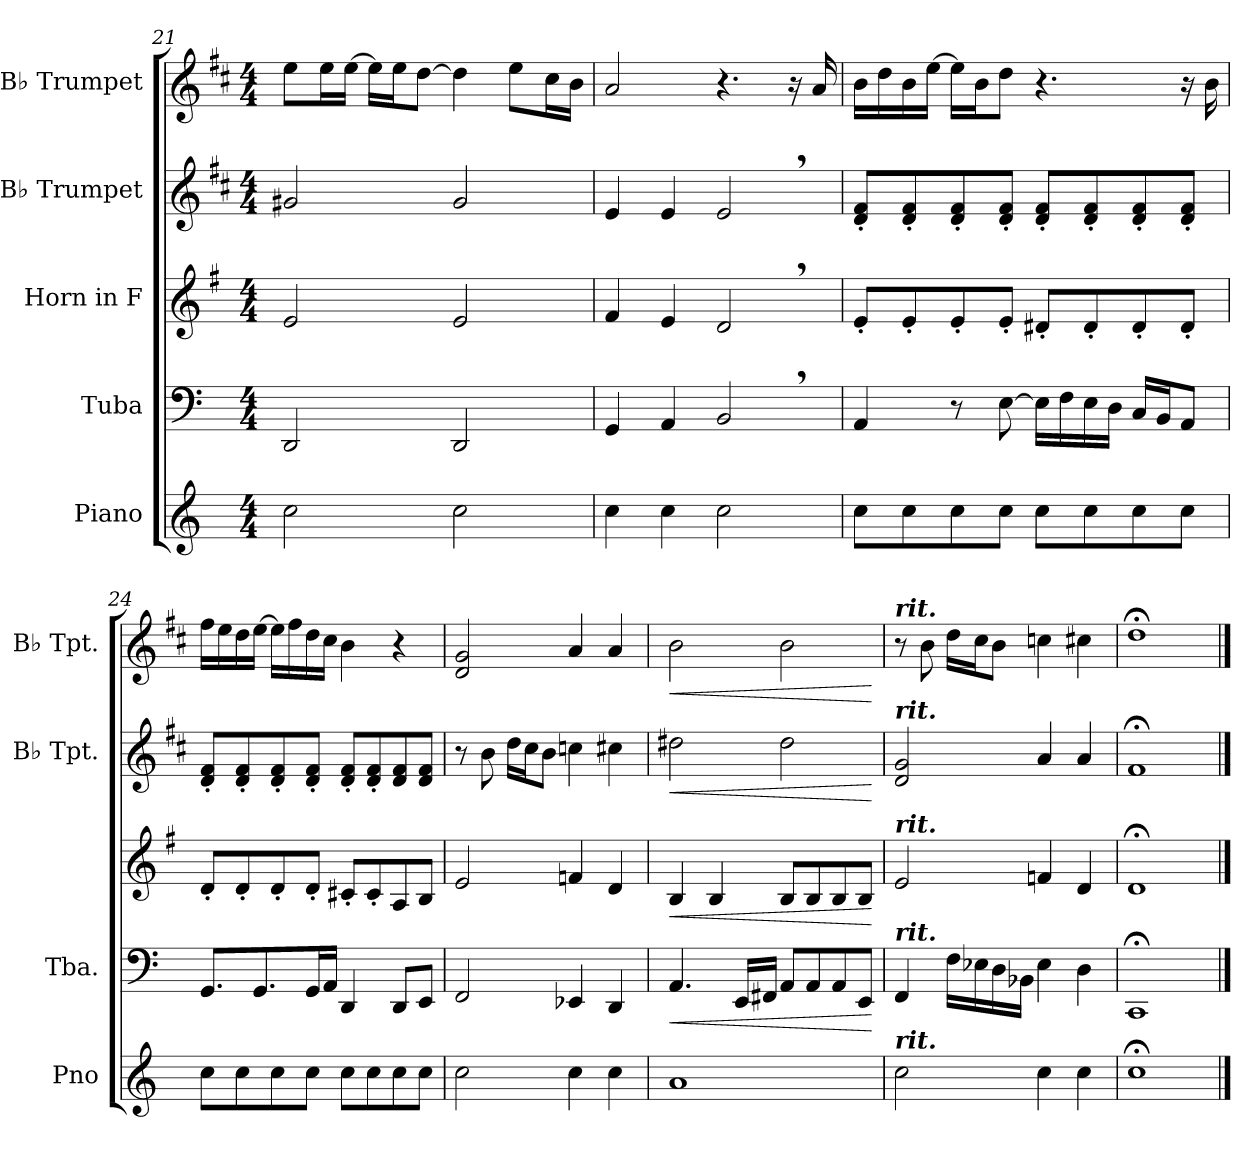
**kern	**kern	**dynam	**kern	**dynam	**kern	**dynam	**kern	**dynam
*part5	*part4	*part4	*part3	*part3	*part2	*part2	*part1	*part1
*staff5	*staff4	*staff4	*staff3	*staff3	*staff2	*staff2	*staff1	*staff1
*I"Piano	*I"Tuba	*	*I"Horn in F	*	*I"B♭ Trumpet	*	*I"B♭ Trumpet	*
*I'Pno	*I'Tba.	*	*	*	*I'B♭ Tpt.	*	*I'B♭ Tpt.	*
*clefG2	*clefF4	*	*clefG2	*	*clefG2	*	*clefG2	*
*	*	*	*ITrd4c7	*	*ITrd1c2	*	*ITrd1c2	*
*k[]	*k[]	*	*k[]	*	*k[]	*	*k[]	*
*M4/4	*M4/4	*	*M4/4	*	*M4/4	*	*M4/4	*
=21	=21	=21	=21	=21	=21	=21	=21	=21
2cc\	2DD/	.	2A/	.	2f#X/	.	8dd\L	.
.	.	.	.	.	.	.	16dd\L	.
.	.	.	.	.	.	.	[16dd\JJ	.
.	.	.	.	.	.	.	16dd\LL]	.
.	.	.	.	.	.	.	16dd\J	.
.	.	.	.	.	.	.	[8cc\J	.
2cc\	2DD/	.	2A/	.	2f#/	.	4cc\]	.
.	.	.	.	.	.	.	8dd\L	.
.	.	.	.	.	.	.	16b\L	.
.	.	.	.	.	.	.	16a\JJ	.
!!LO:LB:g=z
=22	=22	=22	=22	=22	=22	=22	=22	=22
4cc\	4GG/	.	4B/	.	4d/	.	2g/	.
4cc\	4AA/	.	4A/	.	4d/	.	.	.
2cc\	2BB,/	.	2G,/	.	2d,/	.	4.r	.
.	.	.	.	.	.	.	16r	.
.	.	.	.	.	.	.	16g/	.
=23	=23	=23	=23	=23	=23	=23	=23	=23
8cc\L	4AA/	.	8A'/L	.	8c/' 8e/'L	.	16a\LL	.
.	.	.	.	.	.	.	16cc\	.
8cc\	.	.	8A'/	.	8c/' 8e/'	.	16a\	.
.	.	.	.	.	.	.	[16dd\JJ	.
8cc\	8r	.	8A'/	.	8c/' 8e/'	.	16dd\LL]	.
.	.	.	.	.	.	.	16a\J	.
8cc\J	[8E\	.	8A'/J	.	8c/' 8e/'J	.	8cc\J	.
8cc\L	16E\LL]	.	8G#X'/L	.	8c/' 8e/'L	.	4.r	.
.	16F\	.	.	.	.	.	.	.
8cc\	16E\	.	8G#'/	.	8c/' 8e/'	.	.	.
.	16D\JJ	.	.	.	.	.	.	.
8cc\	16C/LL	.	8G#'/	.	8c/' 8e/'	.	.	.
.	16BB/J	.	.	.	.	.	.	.
8cc\J	8AA/J	.	8G#'/J	.	8c/' 8e/'J	.	16r	.
.	.	.	.	.	.	.	16a\	.
=24	=24	=24	=24	=24	=24	=24	=24	=24
8cc\L	8.GG/L	.	8G'/L	.	8c/' 8e/'L	.	16ee\LL	.
.	.	.	.	.	.	.	16dd\	.
8cc\	.	.	8G'/	.	8c/' 8e/'	.	16cc\	.
.	8.GG/	.	.	.	.	.	[16dd\JJ	.
8cc\	.	.	8G'/	.	8c/' 8e/'	.	16dd\LL]	.
.	.	.	.	.	.	.	16ee\	.
8cc\J	16GG/L	.	8G'/J	.	8c/' 8e/'J	.	16cc\	.
.	16AA/JJ	.	.	.	.	.	16b\JJ	.
8cc\L	4DD/	.	8F#X'/L	.	8c/' 8e/'L	.	4a\	.
8cc\	.	.	8F#'/	.	8c/' 8e/'	.	.	.
8cc\	8DD/L	.	8D/	.	8c/ 8e/	.	4r	.
8cc\J	8EE/J	.	8E/J	.	8c/ 8e/J	.	.	.
=25	=25	=25	=25	=25	=25	=25	=25	=25
2cc\	2FF/	.	2A/	.	8r	.	2c/ 2f/	.
.	.	.	.	.	8a\	.	.	.
.	.	.	.	.	16cc\LL	.	.	.
.	.	.	.	.	16b\J	.	.	.
.	.	.	.	.	8a\J	.	.	.
4cc\	4EE-X/	.	4B-X/	.	4b-X\	.	4g/	.
4cc\	4DD/	.	4G/	.	4bn\	.	4g/	.
!!LO:PB:g=z
=26	=26	=26	=26	=26	=26	=26	=26	=26
!	!	!LO:HP:b	!	!LO:HP:b	!	!LO:HP:b	!	!LO:HP:b
1a	4.AA/	<	4E/	<	2cc#X\	<	2a\	<
.	.	.	4E/	.	.	.	.	.
.	16EE/LL	.	.	.	.	.	.	.
.	16FF#X/JJ	.	.	.	.	.	.	.
.	8AA/L	.	8E/L	.	2cc#\	.	2a\	.
.	8AA/	.	8E/	.	.	.	.	.
.	8AA/	.	8E/	.	.	.	.	.
.	8EE/J	.	8E/J	.	.	.	.	.
.	.	[	.	[	.	[	.	[
=27	=27	=27	=27	=27	=27	=27	=27	=27
!	!	!	!	!	!	!	!LO:TX:a:Bi:t=rit.	!
!	!	!	!	!	!LO:TX:a:Bi:t=rit.	!	!	!
!	!	!	!LO:TX:a:Bi:t=rit.	!	!	!	!	!
!	!LO:TX:a:Bi:t=rit.	!	!	!	!	!	!	!
!LO:TX:a:Bi:t=rit.	!	!	!	!	!	!	!	!
2cc\	4FF/	.	2A/	.	2c/ 2f/	.	8r	.
.	.	.	.	.	.	.	8a\	.
.	16F\LL	.	.	.	.	.	16cc\LL	.
.	16E-X\	.	.	.	.	.	16b\J	.
.	16D\	.	.	.	.	.	8a\J	.
.	16BB-X\JJ	.	.	.	.	.	.	.
4cc\	4E-\	.	4B-X/	.	4g/	.	4b-X\	.
4cc\	4D\	.	4G/	.	4g/	.	4bn\	.
=28	=28	=28	=28	=28	=28	=28	=28	=28
1cc;<	1CC;<	.	1G;<	.	1e;<	.	1cc;<	.
==	==	==	==	==	==	==	==	==
*-	*-	*-	*-	*-	*-	*-	*-	*-
